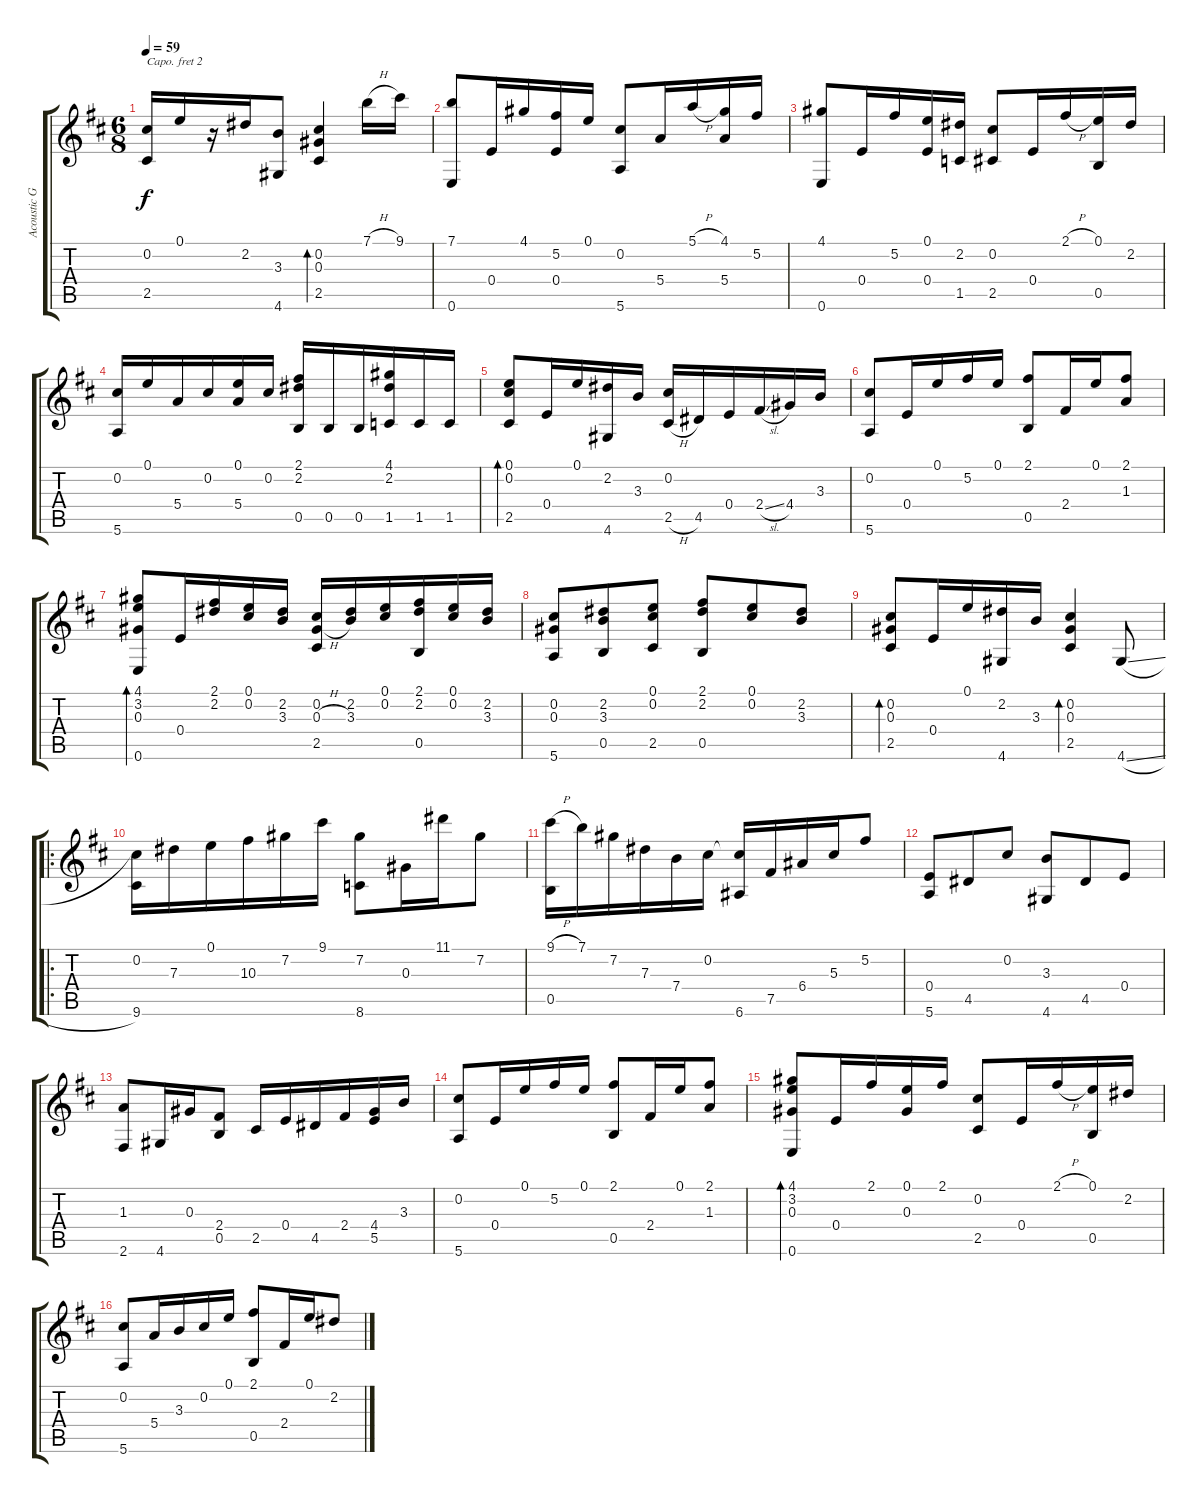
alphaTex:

\track ("Acoustic Guitar" "Acoustic G") {instrument acousticguitarsteel}
\staff {score tabs}
\capo 2
\tuning (D4 B3 Gb3 D3 A2 D2) {hide}
\ts (6 8)
\tempo 59
\clef g2
\ks d
(0.2 2.5).16{dy f} 0.1.16 r.16 2.2.16 (3.3 4.6).8 (0.2 0.3 2.5).4{bd 60} 7.1{h}.16 9.1.16 |
(7.1 0.6).8 0.4.16 4.1.16 (5.2 0.4).16 0.1.16 (0.2 5.6).8 5.4.16 5.1{h}.16 (4.1 5.4).16 5.2.16 |
(4.1 0.6).8 0.4.16 5.2.16 (0.1 0.4).16 (2.2 1.5).16 (0.2 2.5).8 0.4.16 2.1{h}.16 (0.1 0.5).16 2.2.16 |
(0.2 5.6).16 0.1.16 5.4.16 0.2.16 (0.1 5.4).16 0.2.16 (2.1 2.2 0.5).16 0.5.16 0.5.16 (4.1 2.2 1.5).16 1.5.16 1.5.16 |
(0.1 0.2 2.5).8{bd 60} 0.4.16 0.1.16 (2.2 4.6).16 3.3.16 (0.2 2.5{h}).16 4.5.16 0.4.16 2.4{sl}.16 4.4.16 3.3.16 |
(0.2 5.6).8 0.4.16 0.1.16 5.2.16 0.1.16 (2.1 0.5).8 2.4.16 0.1.16 (2.1 1.3).8 |
(4.1 3.2 0.3 0.6).8{bd 60} 0.4.16 (2.1 2.2).16 (0.1 0.2).16 (2.2 3.3).16 (0.2 0.3{h} 2.5).16 (2.2 3.3).16 (0.1 0.2).16 (2.1 2.2 0.5).16 (0.1 0.2).16 (2.2 3.3).16 |
(0.2 0.3 5.6).8 (2.2 3.3 0.5).8 (0.1 0.2 2.5).8 (2.1 2.2 0.5).8 (0.1 0.2).8 (2.2 3.3).8 |
(0.2 0.3 2.5).8{bd 60} 0.4.16 0.1.16 (2.2 4.6).16 3.3.16 (0.2 0.3 2.5).4{bd 60} 4.6{sl}.8 |
\ro
(0.2 9.6).16 7.3.16 0.1.16 10.3.16 7.2.16 9.1.16 (7.2 8.6).8 0.3.16 11.1.16 7.2.8 |
(9.1{h} 0.5).16 7.1.16 7.2.16 7.3.16 7.4.16 0.2.16 (0.2{t} 6.6).16 7.5.16 6.4.16 5.3.16 5.2.8 |
(0.4 5.6).8 4.5.8 0.2.8 (3.3 4.6).8 4.5.8 0.4.8 |
(1.3 2.6).8 4.6.16 0.3.16 (2.4 0.5).8 2.5.16 0.4.16 4.5.16 2.4.16 (4.4 5.5).16 3.3.16 |
(0.2 5.6).8 0.4.16 0.1.16 5.2.16 0.1.16 (2.1 0.5).8 2.4.16 0.1.16 (2.1 1.3).8 |
(4.1 3.2 0.3 0.6).8{bd 60} 0.4.16 2.1.16 (0.1 0.3).16 2.1.16 (0.2 2.5).8 0.4.16 2.1{h}.16 (0.1 0.5).16 2.2.16 |
(0.2 5.6).8 5.4.16 3.3.16 0.2.16 0.1.16 (2.1 0.5).8 2.4.16 0.1.16 2.2.8
